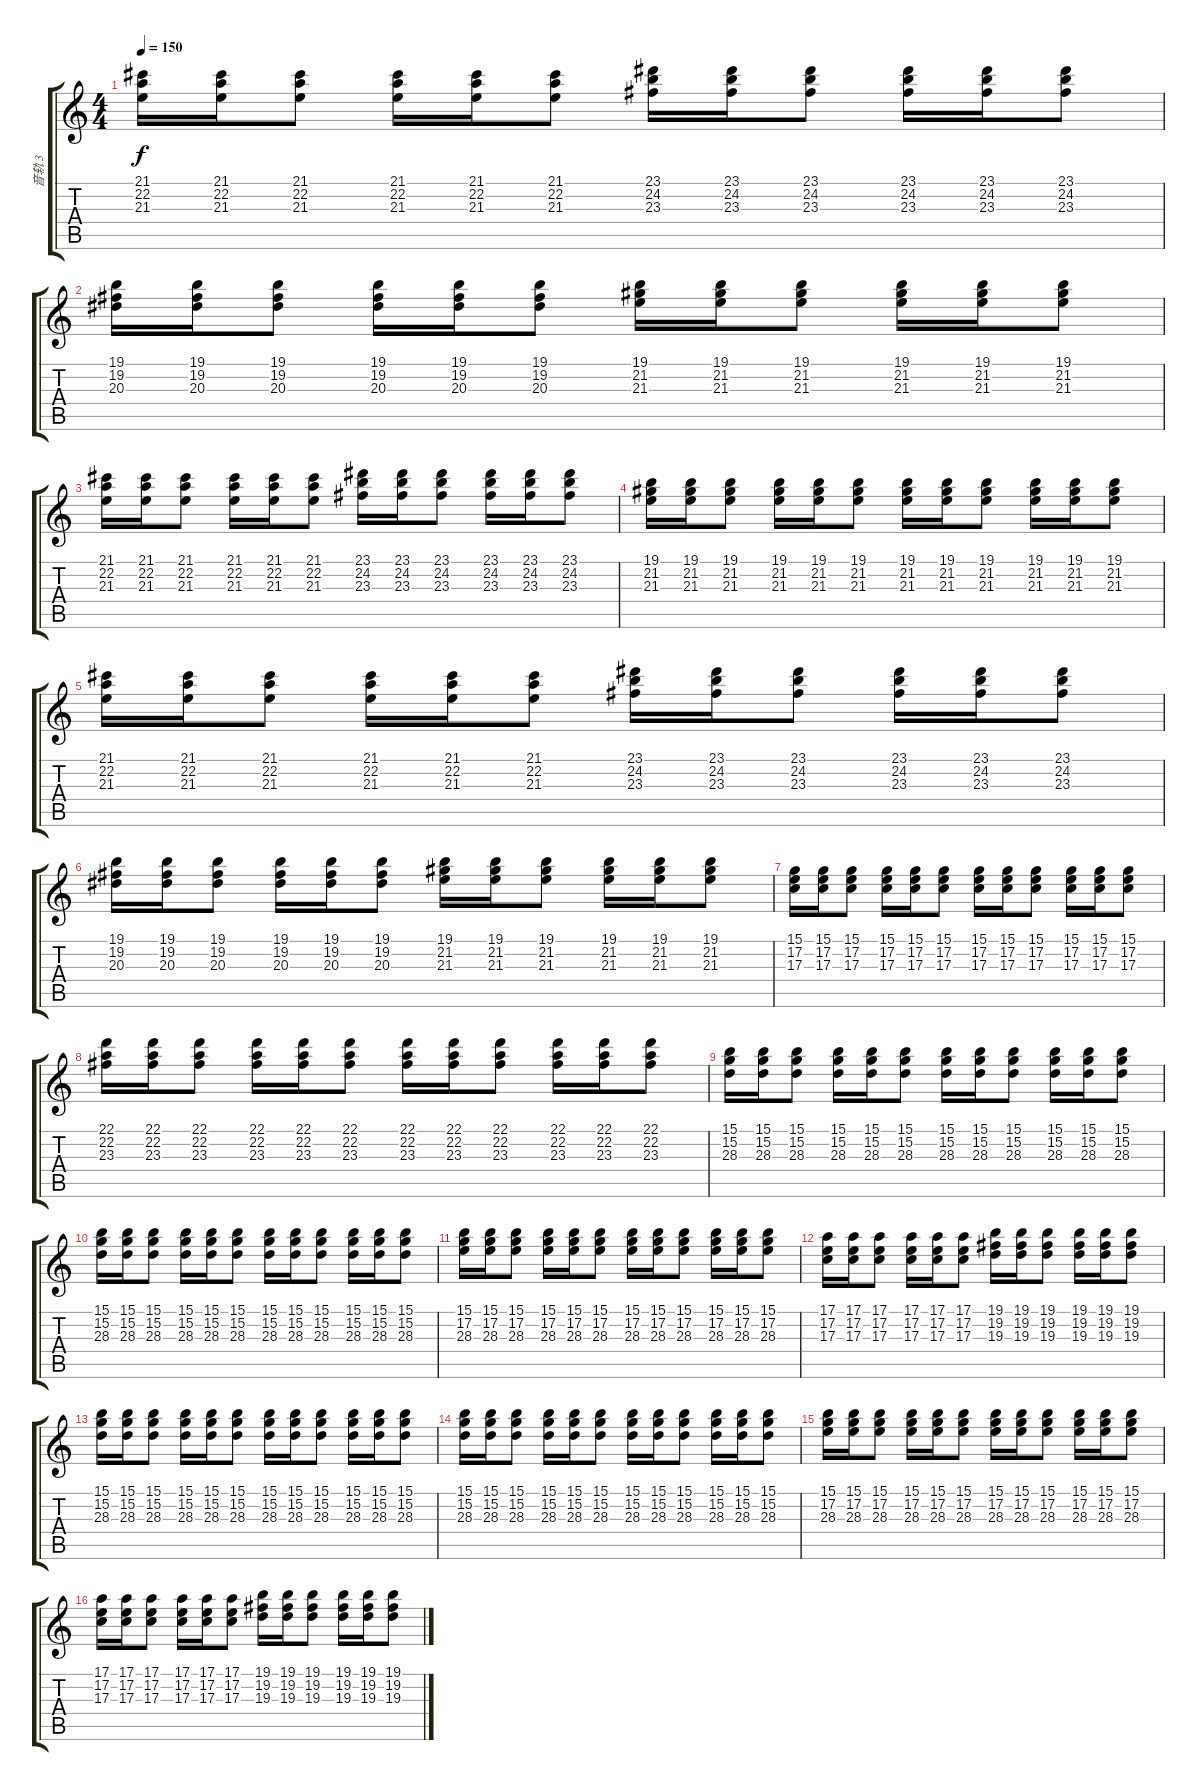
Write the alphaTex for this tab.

\track ("音轨 3" "音轨 3") {instrument stringensemble1}
\staff {score tabs}
\tuning (E4 B3 G3 D3 A2 E2) {hide}
\ts (4 4)
\tempo 150
\clef g2
\ks c
(21.1 22.2 21.3).16{dy f} (21.1 22.2 21.3).16 (21.1 22.2 21.3).8 (21.1 22.2 21.3).16 (21.1 22.2 21.3).16 (21.1 22.2 21.3).8 (23.1 24.2 23.3).16 (23.1 24.2 23.3).16 (23.1 24.2 23.3).8 (23.1 24.2 23.3).16 (23.1 24.2 23.3).16 (23.1 24.2 23.3).8 |
(19.1 19.2 20.3).16 (19.1 19.2 20.3).16 (19.1 19.2 20.3).8 (19.1 19.2 20.3).16 (19.1 19.2 20.3).16 (19.1 19.2 20.3).8 (19.1 21.2 21.3).16 (19.1 21.2 21.3).16 (19.1 21.2 21.3).8 (19.1 21.2 21.3).16 (19.1 21.2 21.3).16 (19.1 21.2 21.3).8 |
(21.1 22.2 21.3).16 (21.1 22.2 21.3).16 (21.1 22.2 21.3).8 (21.1 22.2 21.3).16 (21.1 22.2 21.3).16 (21.1 22.2 21.3).8 (23.1 24.2 23.3).16 (23.1 24.2 23.3).16 (23.1 24.2 23.3).8 (23.1 24.2 23.3).16 (23.1 24.2 23.3).16 (23.1 24.2 23.3).8 |
(19.1 21.2 21.3).16 (19.1 21.2 21.3).16 (19.1 21.2 21.3).8 (19.1 21.2 21.3).16 (19.1 21.2 21.3).16 (19.1 21.2 21.3).8 (19.1 21.2 21.3).16 (19.1 21.2 21.3).16 (19.1 21.2 21.3).8 (19.1 21.2 21.3).16 (19.1 21.2 21.3).16 (19.1 21.2 21.3).8 |
(21.1 22.2 21.3).16 (21.1 22.2 21.3).16 (21.1 22.2 21.3).8 (21.1 22.2 21.3).16 (21.1 22.2 21.3).16 (21.1 22.2 21.3).8 (23.1 24.2 23.3).16 (23.1 24.2 23.3).16 (23.1 24.2 23.3).8 (23.1 24.2 23.3).16 (23.1 24.2 23.3).16 (23.1 24.2 23.3).8 |
(19.1 19.2 20.3).16 (19.1 19.2 20.3).16 (19.1 19.2 20.3).8 (19.1 19.2 20.3).16 (19.1 19.2 20.3).16 (19.1 19.2 20.3).8 (19.1 21.2 21.3).16 (19.1 21.2 21.3).16 (19.1 21.2 21.3).8 (19.1 21.2 21.3).16 (19.1 21.2 21.3).16 (19.1 21.2 21.3).8 |
(15.1 17.2 17.3).16 (15.1 17.2 17.3).16 (15.1 17.2 17.3).8 (15.1 17.2 17.3).16 (15.1 17.2 17.3).16 (15.1 17.2 17.3).8 (15.1 17.2 17.3).16 (15.1 17.2 17.3).16 (15.1 17.2 17.3).8 (15.1 17.2 17.3).16 (15.1 17.2 17.3).16 (15.1 17.2 17.3).8 |
(22.1 22.2 23.3).16 (22.1 22.2 23.3).16 (22.1 22.2 23.3).8 (22.1 22.2 23.3).16 (22.1 22.2 23.3).16 (22.1 22.2 23.3).8 (22.1 22.2 23.3).16 (22.1 22.2 23.3).16 (22.1 22.2 23.3).8 (22.1 22.2 23.3).16 (22.1 22.2 23.3).16 (22.1 22.2 23.3).8 |
(15.1 15.2 28.3).16 (15.1 15.2 28.3).16 (15.1 15.2 28.3).8 (15.1 15.2 28.3).16 (15.1 15.2 28.3).16 (15.1 15.2 28.3).8 (15.1 15.2 28.3).16 (15.1 15.2 28.3).16 (15.1 15.2 28.3).8 (15.1 15.2 28.3).16 (15.1 15.2 28.3).16 (15.1 15.2 28.3).8 |
(15.1 15.2 28.3).16 (15.1 15.2 28.3).16 (15.1 15.2 28.3).8 (15.1 15.2 28.3).16 (15.1 15.2 28.3).16 (15.1 15.2 28.3).8 (15.1 15.2 28.3).16 (15.1 15.2 28.3).16 (15.1 15.2 28.3).8 (15.1 15.2 28.3).16 (15.1 15.2 28.3).16 (15.1 15.2 28.3).8 |
(15.1 17.2 28.3).16 (15.1 17.2 28.3).16{txt ""} (15.1 17.2 28.3).8 (15.1 17.2 28.3).16 (15.1 17.2 28.3).16 (15.1 17.2 28.3).8 (15.1 17.2 28.3).16 (15.1 17.2 28.3).16 (15.1 17.2 28.3).8 (15.1 17.2 28.3).16 (15.1 17.2 28.3).16 (15.1 17.2 28.3).8 |
(17.1 17.2 17.3).16 (17.1 17.2 17.3).16 (17.1 17.2 17.3).8 (17.1 17.2 17.3).16 (17.1 17.2 17.3).16 (17.1 17.2 17.3).8 (19.1 19.2 19.3).16 (19.1 19.2 19.3).16 (19.1 19.2 19.3).8 (19.1 19.2 19.3).16 (19.1 19.2 19.3).16 (19.1 19.2 19.3).8 |
(15.1 15.2 28.3).16 (15.1 15.2 28.3).16 (15.1 15.2 28.3).8 (15.1 15.2 28.3).16 (15.1 15.2 28.3).16 (15.1 15.2 28.3).8 (15.1 15.2 28.3).16 (15.1 15.2 28.3).16 (15.1 15.2 28.3).8 (15.1 15.2 28.3).16 (15.1 15.2 28.3).16 (15.1 15.2 28.3).8 |
(15.1 15.2 28.3).16 (15.1 15.2 28.3).16 (15.1 15.2 28.3).8 (15.1 15.2 28.3).16 (15.1 15.2 28.3).16 (15.1 15.2 28.3).8 (15.1 15.2 28.3).16 (15.1 15.2 28.3).16 (15.1 15.2 28.3).8 (15.1 15.2 28.3).16 (15.1 15.2 28.3).16 (15.1 15.2 28.3).8 |
(15.1 17.2 28.3).16 (15.1 17.2 28.3).16 (15.1 17.2 28.3).8 (15.1 17.2 28.3).16 (15.1 17.2 28.3).16 (15.1 17.2 28.3).8 (15.1 17.2 28.3).16 (15.1 17.2 28.3).16 (15.1 17.2 28.3).8 (15.1 17.2 28.3).16 (15.1 17.2 28.3).16 (15.1 17.2 28.3).8 |
(17.1 17.2 17.3).16 (17.1 17.2 17.3).16 (17.1 17.2 17.3).8 (17.1 17.2 17.3).16 (17.1 17.2 17.3).16 (17.1 17.2 17.3).8 (19.1 19.2 19.3).16 (19.1 19.2 19.3).16 (19.1 19.2 19.3).8 (19.1 19.2 19.3).16 (19.1 19.2 19.3).16 (19.1 19.2 19.3).8
